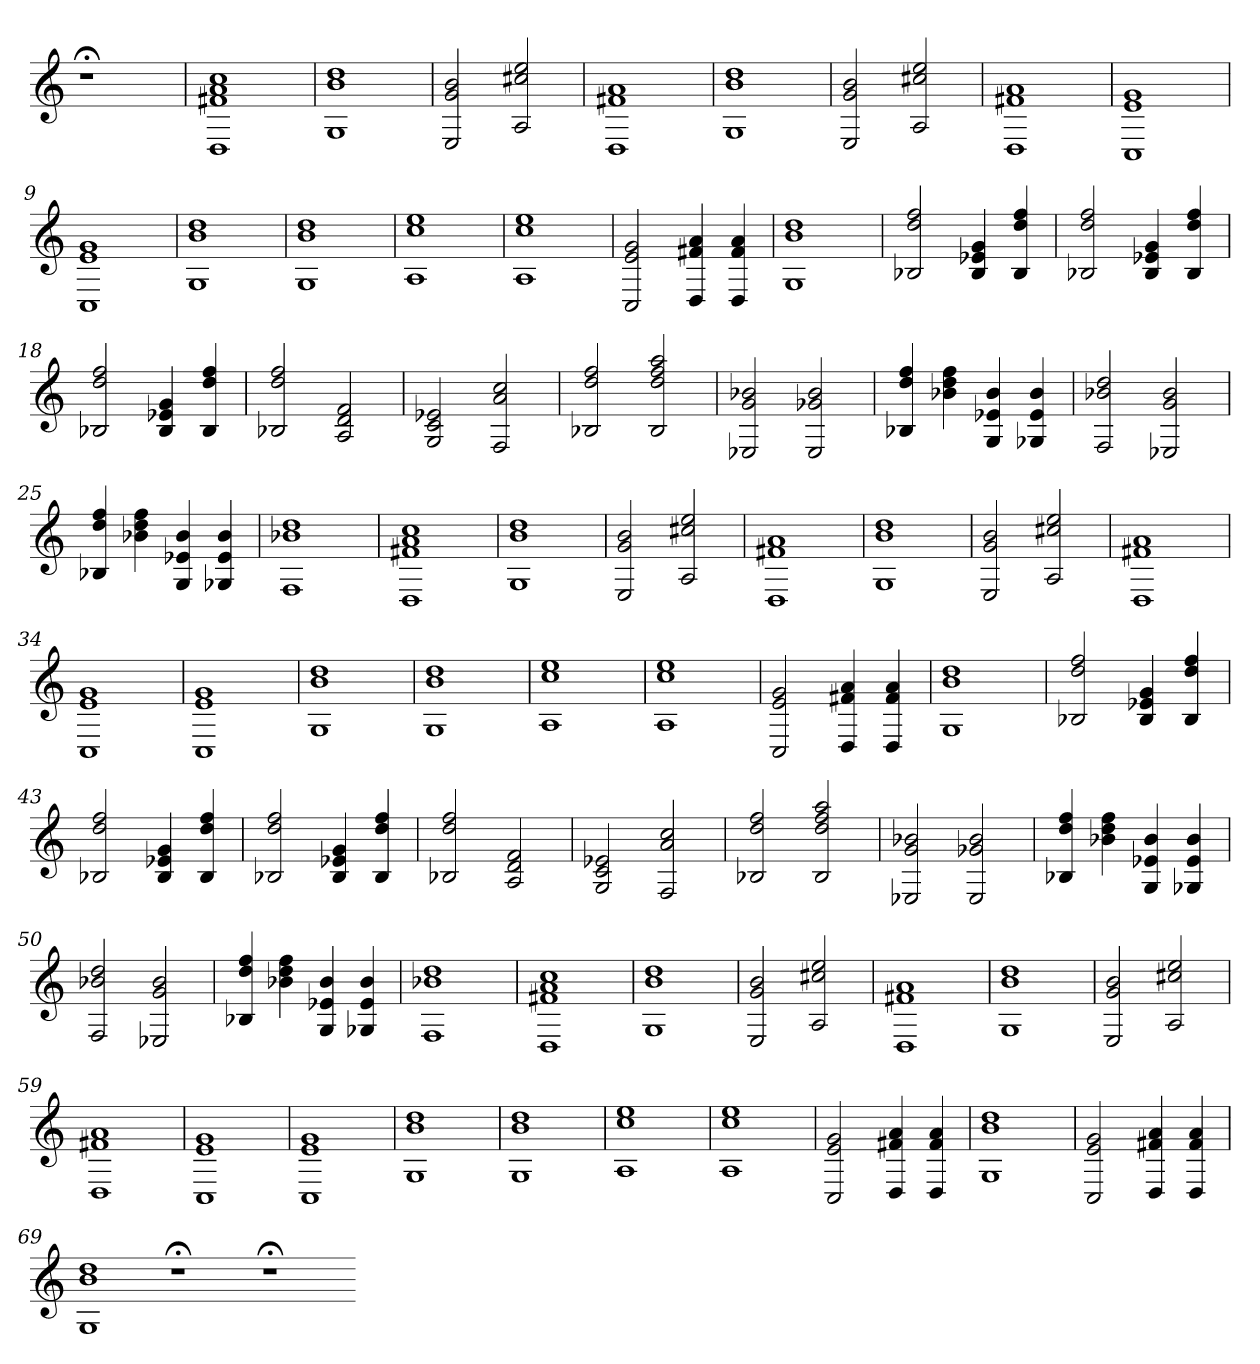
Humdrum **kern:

**kern
*part1
*staff1
=
1r;<
=1
1D 1f#X 1a 1cc
=2
1G 1b 1dd
=3
2E 2g 2b
2A 2cc#X 2ee
=4
1D 1f#X 1a
=5
1G 1b 1dd
=6
2E 2g 2b
2A 2cc#X 2ee
=7
1D 1f#X 1a
=8
1C 1e 1g
=9
1C 1e 1g
=10
1G 1b 1dd
=11
1G 1b 1dd
=12
1A 1cc 1ee
=13
1A 1cc 1ee
=14
2C 2e 2g
4D 4f#X 4a
4D 4f# 4a
=15
1G 1b 1dd
=16
2B-X 2dd 2ff
4B- 4e-X 4g
4B- 4dd 4ff
=17
2B-X 2dd 2ff
4B- 4e-X 4g
4B- 4dd 4ff
=18
2B-X 2dd 2ff
4B- 4e-X 4g
4B- 4dd 4ff
=19
2B-X 2dd 2ff
2A 2d 2f
=20
2G 2c 2e-X
2F 2a 2cc
=21
2B-X 2dd 2ff
2B- 2dd 2ff 2aa
=22
2E-X 2g 2b-X
2E- 2g-X 2b-
=23
4B-X 4dd 4ff
4b-X 4dd 4ff
4G 4e-X 4b-
4G-X 4e- 4b-
=24
2F 2b-X 2dd
2E-X 2g 2b-
=25
4B-X 4dd 4ff
4b-X 4dd 4ff
4G 4e-X 4b-
4G-X 4e- 4b-
=26
1F 1b-X 1dd
=27
1D 1f#X 1a 1cc
=28
1G 1b 1dd
=29
2E 2g 2b
2A 2cc#X 2ee
=30
1D 1f#X 1a
=31
1G 1b 1dd
=32
2E 2g 2b
2A 2cc#X 2ee
=33
1D 1f#X 1a
=34
1C 1e 1g
=35
1C 1e 1g
=36
1G 1b 1dd
=37
1G 1b 1dd
=38
1A 1cc 1ee
=39
1A 1cc 1ee
=40
2C 2e 2g
4D 4f#X 4a
4D 4f# 4a
=41
1G 1b 1dd
=42
2B-X 2dd 2ff
4B- 4e-X 4g
4B- 4dd 4ff
=43
2B-X 2dd 2ff
4B- 4e-X 4g
4B- 4dd 4ff
=44
2B-X 2dd 2ff
4B- 4e-X 4g
4B- 4dd 4ff
=45
2B-X 2dd 2ff
2A 2d 2f
=46
2G 2c 2e-X
2F 2a 2cc
=47
2B-X 2dd 2ff
2B- 2dd 2ff 2aa
=48
2E-X 2g 2b-X
2E- 2g-X 2b-
=49
4B-X 4dd 4ff
4b-X 4dd 4ff
4G 4e-X 4b-
4G-X 4e- 4b-
=50
2F 2b-X 2dd
2E-X 2g 2b-
=51
4B-X 4dd 4ff
4b-X 4dd 4ff
4G 4e-X 4b-
4G-X 4e- 4b-
=52
1F 1b-X 1dd
=53
1D 1f#X 1a 1cc
=54
1G 1b 1dd
=55
2E 2g 2b
2A 2cc#X 2ee
=56
1D 1f#X 1a
=57
1G 1b 1dd
=58
2E 2g 2b
2A 2cc#X 2ee
=59
1D 1f#X 1a
=60
1C 1e 1g
=61
1C 1e 1g
=62
1G 1b 1dd
=63
1G 1b 1dd
=64
1A 1cc 1ee
=65
1A 1cc 1ee
=66
2C 2e 2g
4D 4f#X 4a
4D 4f# 4a
=67
1G 1b 1dd
=68
2C 2e 2g
4D 4f#X 4a
4D 4f# 4a
=69
1G 1b 1dd
1r;<
1r;<
=-
*-
